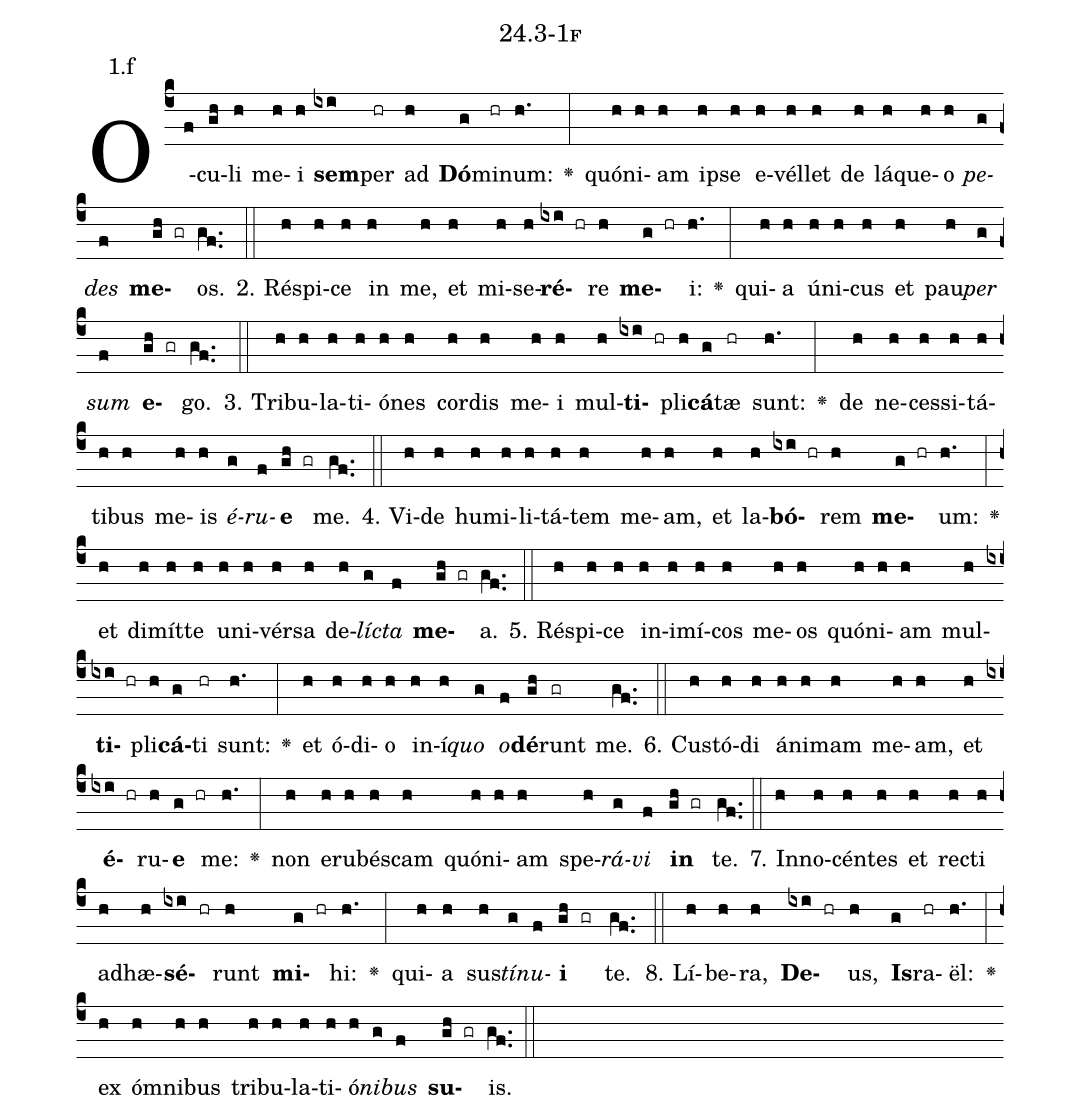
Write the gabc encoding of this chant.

name: 24.3-1f;
annotation: 1.f;
%%
(c4)O(f)cu(gh)li(h) me(h)i(h) <b>sem</b>(ixi)per(hr) ad(h) <b>Dó</b>(g)mi(hr)num:(h.) <v>\greheightstar</v>(:) quón(h)i(h)am(h) ip(h)se(h) e(h)vél(h)let(h) de(h) lá(h)que(h)o(h) <i>pe</i>(g)<i>des</i>(f) <b>me</b>(gh gr)os.(gf..) (::)
2. Ré(h)spi(h)ce(h) in(h) me,(h) et(h) mi(h)se(h)<b>ré</b>(ixi hr)re(h) <b>me</b>(g hr)i:(h.) <v>\greheightstar</v>(:) qui(h)a(h) ú(h)ni(h)cus(h) et(h) pau(h)<i>per</i>(g) <i>sum</i>(f) <b>e</b>(gh gr)go.(gf..) (::)
3. Tri(h)bu(h)la(h)ti(h)ó(h)nes(h) cor(h)dis(h) me(h)i(h) mul(h)<b>ti</b>(ixi hr)pli(h)<b>cá</b>(g)tæ(hr) sunt:(h.) <v>\greheightstar</v>(:) de(h) ne(h)ces(h)si(h)tá(h)ti(h)bus(h) me(h)is(h) <i>é</i>(g)<i>ru</i>(f)<b>e</b>(gh gr) me.(gf..) (::)
4. Vi(h)de(h) hu(h)mi(h)li(h)tá(h)tem(h) me(h)am,(h) et(h) la(h)<b>bó</b>(ixi hr)rem(h) <b>me</b>(g hr)um:(h.) <v>\greheightstar</v>(:) et(h) di(h)mít(h)te(h) u(h)ni(h)vér(h)sa(h) de(h)<i>líc</i>(g)<i>ta</i>(f) <b>me</b>(gh gr)a.(gf..) (::)
5. Ré(h)spi(h)ce(h) in(h)i(h)mí(h)cos(h) me(h)os(h) quón(h)i(h)am(h) mul(h)<b>ti</b>(ixi hr)pli(h)<b>cá</b>(g)ti(hr) sunt:(h.) <v>\greheightstar</v>(:) et(h) ó(h)di(h)o(h) in(h)í(h)<i>quo</i>(g) <i>o</i>(f)<b>dé</b>(gh)runt(gr) me.(gf..) (::)
6. Cus(h)tó(h)di(h) á(h)ni(h)mam(h) me(h)am,(h) et(h) <b>é</b>(ixi hr)ru(h)<b>e</b>(g hr) me:(h.) <v>\greheightstar</v>(:) non(h) e(h)ru(h)bés(h)cam(h) quón(h)i(h)am(h) spe(h)<i>rá</i>(g)<i>vi</i>(f) <b>in</b>(gh gr) te.(gf..) (::)
7. In(h)no(h)cén(h)tes(h) et(h) rec(h)ti(h) ad(h)hæ(h)<b>sé</b>(ixi hr)runt(h) <b>mi</b>(g hr)hi:(h.) <v>\greheightstar</v>(:) qui(h)a(h) sus(h)<i>tí</i>(g)<i>nu</i>(f)<b>i</b>(gh gr) te.(gf..) (::)
8. Lí(h)be(h)ra,(h) <b>De</b>(ixi hr)us,(h) <b>Is</b>(g)ra(hr)ël:(h.) <v>\greheightstar</v>(:) ex(h) óm(h)ni(h)bus(h) tri(h)bu(h)la(h)ti(h)ó(h)<i>ni</i>(g)<i>bus</i>(f) <b>su</b>(gh gr)is.(gf..) (::)
